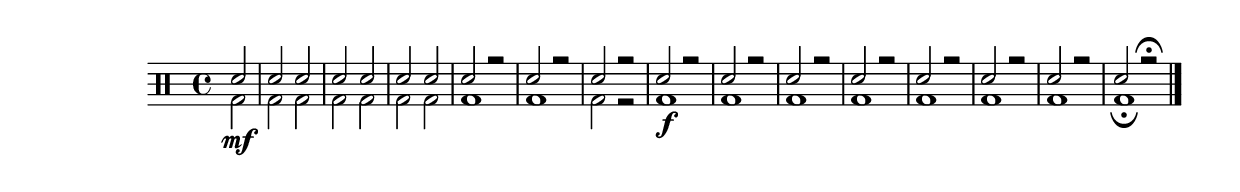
%-*- coding: utf-8 -*-

\version "2.14.2"

%%\header {title = "cum sancto spiritu"}

\drums {

%%((
%{
%%))
  \set Staff.instrumentName = \markup {"Percussão"}
  \set Staff.shortInstrumentName = "Perc"
%%((
%}
%%))


  \override Staff.TimeSignature #'style = #'()
  \time 4/4 
  \partial 4*2

  \context DrumVoice = "1" { }
  \context DrumVoice = "2" { }

  <<
    {
      sn2 
      sn2 sn2
      sn2 sn2
      sn2 sn2
      sn2 r2
      sn2 r2
      sn2 r2
      sn2 r2
      sn2 r2
      sn2 r2
      sn2 r2
      sn2 r2
      sn2 r2
      sn2 r2
      sn2 r2\fermata
      \bar "|."
      
    }
    \\{
      bd2\mf
      bd2 bd2
      bd2 bd2
      bd2 bd2
      bd1
      bd1
      bd2 r2
      bd1\f 
      bd1
      bd1
      bd1
      bd1
      bd1
      bd1
      bd1\fermata


    }
  >>
}


